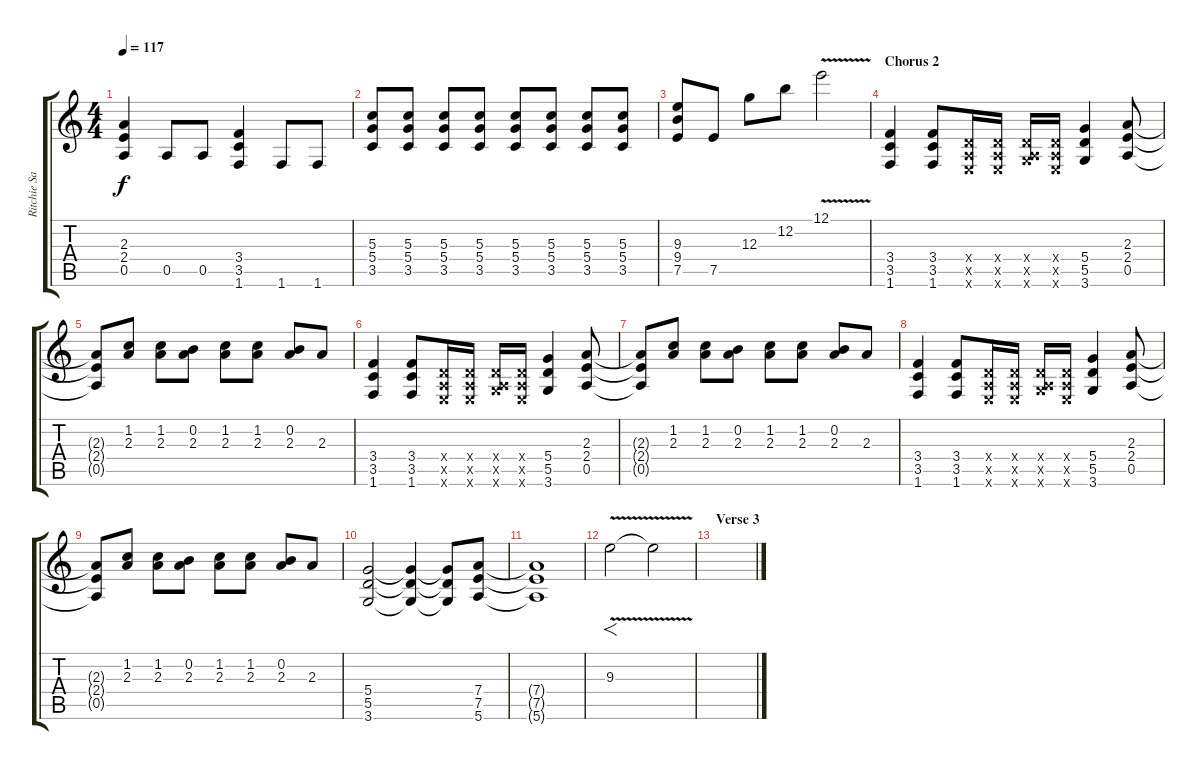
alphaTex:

\track ("Ritchie Sambora" "Ritchie Sa") {instrument overdrivenguitar}
\staff {score tabs}
\tuning (E4 B3 G3 D3 A2 E2) {hide}
\ts (4 4)
\tempo 117
\clef g2
\ks c
(2.3 2.4 0.5).4{dy f} 0.5.8 0.5.8 (3.4 3.5 1.6).4 1.6.8 1.6.8 |
(5.3 5.4 3.5).8 (5.3 5.4 3.5).8 (5.3 5.4 3.5).8 (5.3 5.4 3.5).8 (5.3 5.4 3.5).8 (5.3 5.4 3.5).8 (5.3 5.4 3.5).8 (5.3 5.4 3.5).8 |
(9.3 9.4 7.5).8 7.5.8 12.3.8 12.2.8 12.1{v}.2 |
\section ("" "Chorus 2")
(3.4 3.5 1.6).4{balance 11} (3.4 3.5 1.6).8 (0.4{x} 0.5{x} 0.6{x}).16 (0.4{x} 0.5{x} 0.6{x}).16 (0.4{x} 0.5{x} 3.6{x}).16 (0.4{x} 0.5{x} 0.6{x}).16 (5.4 5.5 3.6).4 (2.3 2.4 0.5).8 |
(2.3{t} 2.4{t} 0.5{t}).8 (1.2 2.3).8 (1.2 2.3).8 (0.2 2.3).8 (1.2 2.3).8 (1.2 2.3).8 (0.2 2.3).8 2.3.8 |
(3.4 3.5 1.6).4{balance 11} (3.4 3.5 1.6).8 (0.4{x} 0.5{x} 0.6{x}).16 (0.4{x} 0.5{x} 0.6{x}).16 (0.4{x} 0.5{x} 3.6{x}).16 (0.4{x} 0.5{x} 0.6{x}).16 (5.4 5.5 3.6).4 (2.3 2.4 0.5).8 |
(2.3{t} 2.4{t} 0.5{t}).8 (1.2 2.3).8 (1.2 2.3).8 (0.2 2.3).8 (1.2 2.3).8 (1.2 2.3).8 (0.2 2.3).8 2.3.8 |
(3.4 3.5 1.6).4{balance 11} (3.4 3.5 1.6).8 (0.4{x} 0.5{x} 0.6{x}).16 (0.4{x} 0.5{x} 0.6{x}).16 (0.4{x} 0.5{x} 3.6{x}).16 (0.4{x} 0.5{x} 0.6{x}).16 (5.4 5.5 3.6).4 (2.3 2.4 0.5).8 |
(2.3{t} 2.4{t} 0.5{t}).8 (1.2 2.3).8 (1.2 2.3).8 (0.2 2.3).8 (1.2 2.3).8 (1.2 2.3).8 (0.2 2.3).8 2.3.8 |
(5.4 5.5 3.6).2 (5.4{t} 5.5{t} 3.6{t}).4 (5.4{t} 5.5{t} 3.6{t}).8 (7.4 7.5 5.6).8 |
(7.4{t} 7.5{t} 5.6{t}).1 |
9.3{v}.2{f} 9.3{t}.2 |
\section ("" "Verse 3")
